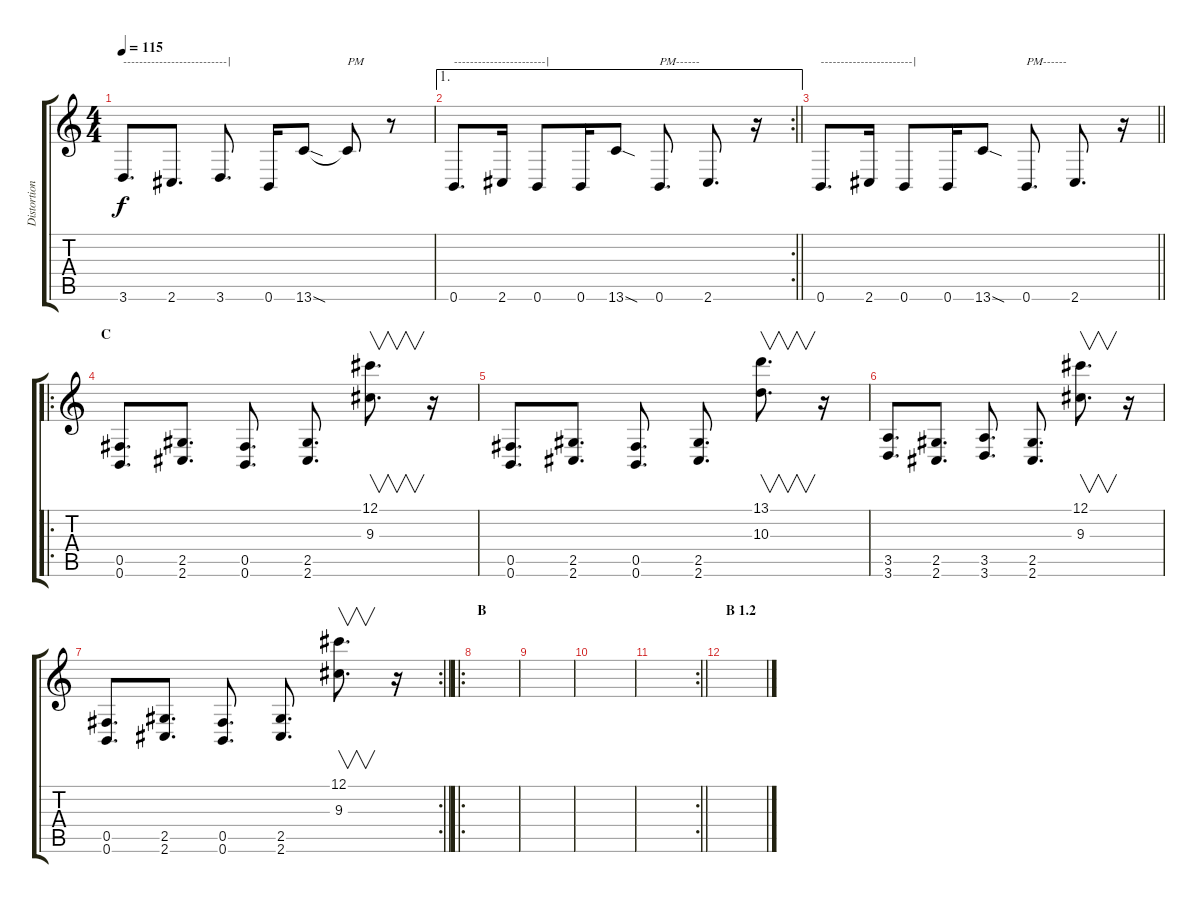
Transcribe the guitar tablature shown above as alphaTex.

\track ("Distortion Guitar" "Distortion") {instrument distortionguitar}
\staff {score tabs}
\tuning (Db4 Ab3 E3 B2 Gb2 B1) {hide}
\ts (4 4)
\tempo 115
\clef g2
\ks c
3.6.8{d txt "--------------------------|" dy f} 2.6.8{d} 3.6.8{d} 0.6.16 13.6{sod}.8 13.6{t}.8{txt "PM"} r.8 |
\ae 1
\rc 2
\barLineRight lightlight
0.6.8{d txt "-----------------------|"} 2.6.16 0.6.8 0.6.16 13.6{sod}.8 0.6.8{d txt "PM------"} 2.6.8{d} r.16 |
\barLineRight lightlight
0.6.8{d txt "-----------------------|"} 2.6.16 0.6.8 0.6.16 13.6{sod}.8 0.6.8{d txt "PM------"} 2.6.8{d} r.16 |
\ro
\section ("" "C")
(0.5 0.6).8{d} (2.5 2.6).8{d} (0.5 0.6).8{d} (2.5 2.6).8{d} (12.1 9.3).8{v d} r.16 |
(0.5 0.6).8{d} (2.5 2.6).8{d} (0.5 0.6).8{d} (2.5 2.6).8{d} (13.1 10.3).8{v d} r.16 |
(3.5 3.6).8{d} (2.5 2.6).8{d} (3.5 3.6).8{d} (2.5 2.6).8{d} (12.1 9.3).8{v d} r.16 |
\rc 2
\barLineRight lightlight
(0.5 0.6).8{d} (2.5 2.6).8{d} (0.5 0.6).8{d} (2.5 2.6).8{d} (12.1 9.3).8{v d} r.16 |
\ro
\section ("" "B")
|
|
|
\rc 2
\barLineRight lightlight
|
\section ("" "B 1.2")
